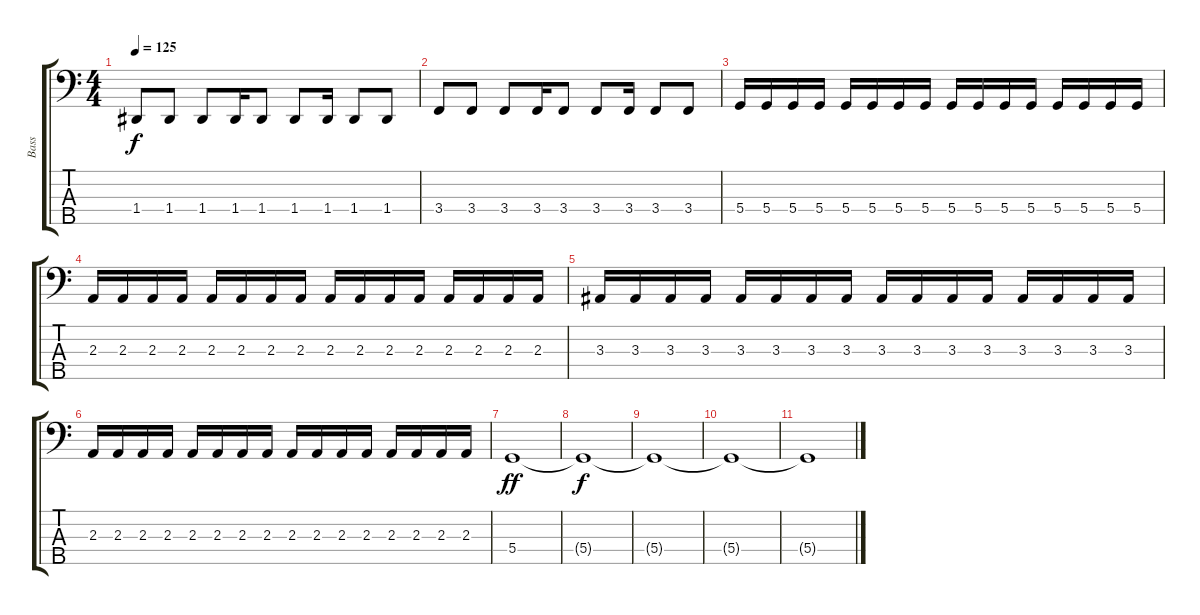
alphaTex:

\track ("Bass" "Bass") {instrument electricbassfinger}
\staff {score tabs}
\tuning (F2 C2 G1 D1 A0) {hide}
\ts (4 4)
\tempo 125
\clef f4
\ks c
1.4.8{dy f} 1.4.8 1.4.8 1.4.16 1.4.8 1.4.8 1.4.16 1.4.8 1.4.8 |
3.4.8 3.4.8 3.4.8 3.4.16 3.4.8 3.4.8 3.4.16 3.4.8 3.4.8 |
5.4.16 5.4.16 5.4.16 5.4.16 5.4.16 5.4.16 5.4.16 5.4.16 5.4.16 5.4.16 5.4.16 5.4.16 5.4.16 5.4.16 5.4.16 5.4.16 |
2.3.16 2.3.16 2.3.16 2.3.16 2.3.16 2.3.16 2.3.16 2.3.16 2.3.16 2.3.16 2.3.16 2.3.16 2.3.16 2.3.16 2.3.16 2.3.16 |
3.3.16 3.3.16 3.3.16 3.3.16 3.3.16 3.3.16 3.3.16 3.3.16 3.3.16 3.3.16 3.3.16 3.3.16 3.3.16 3.3.16 3.3.16 3.3.16 |
2.3.16 2.3.16 2.3.16 2.3.16 2.3.16 2.3.16 2.3.16 2.3.16 2.3.16 2.3.16 2.3.16 2.3.16 2.3.16 2.3.16 2.3.16 2.3.16 |
5.4.1{dy ff volume 0} |
5.4{t}.1{dy f} |
5.4{t}.1 |
5.4{t}.1 |
5.4{t}.1
